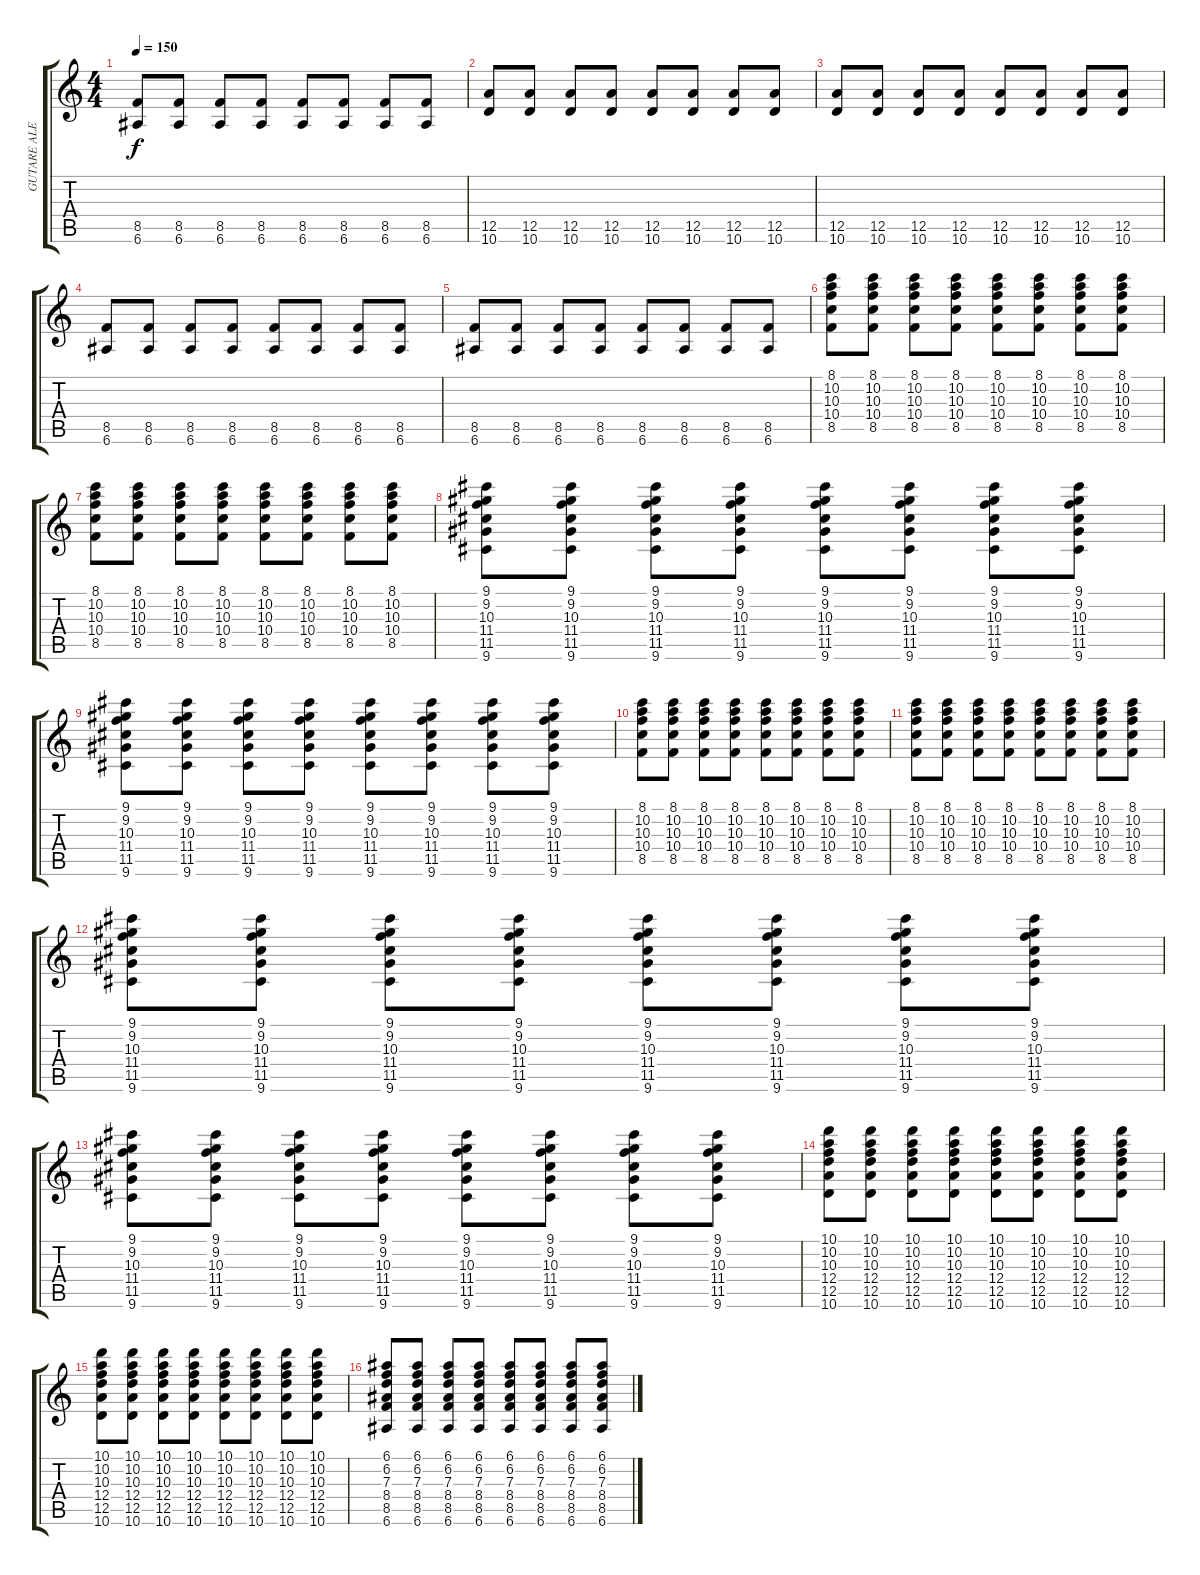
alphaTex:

\track ("GUTARE ALEX" "GUTARE ALE") {instrument electricguitarjazz}
\staff {score tabs}
\tuning (E4 B3 G3 D3 A2 E2) {hide}
\ts (4 4)
\tempo 150
\clef g2
\ks c
(8.5 6.6).8{dy f} (8.5 6.6).8 (8.5 6.6).8 (8.5 6.6).8 (8.5 6.6).8 (8.5 6.6).8 (8.5 6.6).8 (8.5 6.6).8 |
(12.5 10.6).8 (12.5 10.6).8 (12.5 10.6).8 (12.5 10.6).8 (12.5 10.6).8 (12.5 10.6).8 (12.5 10.6).8 (12.5 10.6).8 |
(12.5 10.6).8 (12.5 10.6).8 (12.5 10.6).8 (12.5 10.6).8 (12.5 10.6).8 (12.5 10.6).8 (12.5 10.6).8 (12.5 10.6).8 |
(8.5 6.6).8 (8.5 6.6).8 (8.5 6.6).8 (8.5 6.6).8 (8.5 6.6).8 (8.5 6.6).8 (8.5 6.6).8 (8.5 6.6).8 |
(8.5 6.6).8 (8.5 6.6).8 (8.5 6.6).8 (8.5 6.6).8 (8.5 6.6).8 (8.5 6.6).8 (8.5 6.6).8 (8.5 6.6).8 |
(8.1 10.2 10.3 10.4 8.5).8 (8.1 10.2 10.3 10.4 8.5).8 (8.1 10.2 10.3 10.4 8.5).8 (8.1 10.2 10.3 10.4 8.5).8 (8.1 10.2 10.3 10.4 8.5).8 (8.1 10.2 10.3 10.4 8.5).8 (8.1 10.2 10.3 10.4 8.5).8 (8.1 10.2 10.3 10.4 8.5).8 |
(8.1 10.2 10.3 10.4 8.5).8 (8.1 10.2 10.3 10.4 8.5).8 (8.1 10.2 10.3 10.4 8.5).8 (8.1 10.2 10.3 10.4 8.5).8 (8.1 10.2 10.3 10.4 8.5).8 (8.1 10.2 10.3 10.4 8.5).8 (8.1 10.2 10.3 10.4 8.5).8 (8.1 10.2 10.3 10.4 8.5).8 |
(9.1 9.2 10.3 11.4 11.5 9.6).8 (9.1 9.2 10.3 11.4 11.5 9.6).8 (9.1 9.2 10.3 11.4 11.5 9.6).8 (9.1 9.2 10.3 11.4 11.5 9.6).8 (9.1 9.2 10.3 11.4 11.5 9.6).8 (9.1 9.2 10.3 11.4 11.5 9.6).8 (9.1 9.2 10.3 11.4 11.5 9.6).8 (9.1 9.2 10.3 11.4 11.5 9.6).8 |
(9.1 9.2 10.3 11.4 11.5 9.6).8 (9.1 9.2 10.3 11.4 11.5 9.6).8 (9.1 9.2 10.3 11.4 11.5 9.6).8 (9.1 9.2 10.3 11.4 11.5 9.6).8 (9.1 9.2 10.3 11.4 11.5 9.6).8 (9.1 9.2 10.3 11.4 11.5 9.6).8 (9.1 9.2 10.3 11.4 11.5 9.6).8 (9.1 9.2 10.3 11.4 11.5 9.6).8 |
(8.1 10.2 10.3 10.4 8.5).8 (8.1 10.2 10.3 10.4 8.5).8 (8.1 10.2 10.3 10.4 8.5).8 (8.1 10.2 10.3 10.4 8.5).8 (8.1 10.2 10.3 10.4 8.5).8 (8.1 10.2 10.3 10.4 8.5).8 (8.1 10.2 10.3 10.4 8.5).8 (8.1 10.2 10.3 10.4 8.5).8 |
(8.1 10.2 10.3 10.4 8.5).8 (8.1 10.2 10.3 10.4 8.5).8 (8.1 10.2 10.3 10.4 8.5).8 (8.1 10.2 10.3 10.4 8.5).8 (8.1 10.2 10.3 10.4 8.5).8 (8.1 10.2 10.3 10.4 8.5).8 (8.1 10.2 10.3 10.4 8.5).8 (8.1 10.2 10.3 10.4 8.5).8 |
(9.1 9.2 10.3 11.4 11.5 9.6).8 (9.1 9.2 10.3 11.4 11.5 9.6).8 (9.1 9.2 10.3 11.4 11.5 9.6).8 (9.1 9.2 10.3 11.4 11.5 9.6).8 (9.1 9.2 10.3 11.4 11.5 9.6).8 (9.1 9.2 10.3 11.4 11.5 9.6).8 (9.1 9.2 10.3 11.4 11.5 9.6).8 (9.1 9.2 10.3 11.4 11.5 9.6).8 |
(9.1 9.2 10.3 11.4 11.5 9.6).8 (9.1 9.2 10.3 11.4 11.5 9.6).8 (9.1 9.2 10.3 11.4 11.5 9.6).8 (9.1 9.2 10.3 11.4 11.5 9.6).8 (9.1 9.2 10.3 11.4 11.5 9.6).8 (9.1 9.2 10.3 11.4 11.5 9.6).8 (9.1 9.2 10.3 11.4 11.5 9.6).8 (9.1 9.2 10.3 11.4 11.5 9.6).8 |
(10.1 10.2 10.3 12.4 12.5 10.6).8 (10.1 10.2 10.3 12.4 12.5 10.6).8 (10.1 10.2 10.3 12.4 12.5 10.6).8 (10.1 10.2 10.3 12.4 12.5 10.6).8 (10.1 10.2 10.3 12.4 12.5 10.6).8 (10.1 10.2 10.3 12.4 12.5 10.6).8 (10.1 10.2 10.3 12.4 12.5 10.6).8 (10.1 10.2 10.3 12.4 12.5 10.6).8 |
(10.1 10.2 10.3 12.4 12.5 10.6).8 (10.1 10.2 10.3 12.4 12.5 10.6).8 (10.1 10.2 10.3 12.4 12.5 10.6).8 (10.1 10.2 10.3 12.4 12.5 10.6).8 (10.1 10.2 10.3 12.4 12.5 10.6).8 (10.1 10.2 10.3 12.4 12.5 10.6).8 (10.1 10.2 10.3 12.4 12.5 10.6).8 (10.1 10.2 10.3 12.4 12.5 10.6).8 |
(6.1 6.2 7.3 8.4 8.5 6.6).8 (6.1 6.2 7.3 8.4 8.5 6.6).8 (6.1 6.2 7.3 8.4 8.5 6.6).8 (6.1 6.2 7.3 8.4 8.5 6.6).8 (6.1 6.2 7.3 8.4 8.5 6.6).8 (6.1 6.2 7.3 8.4 8.5 6.6).8 (6.1 6.2 7.3 8.4 8.5 6.6).8 (6.1 6.2 7.3 8.4 8.5 6.6).8
